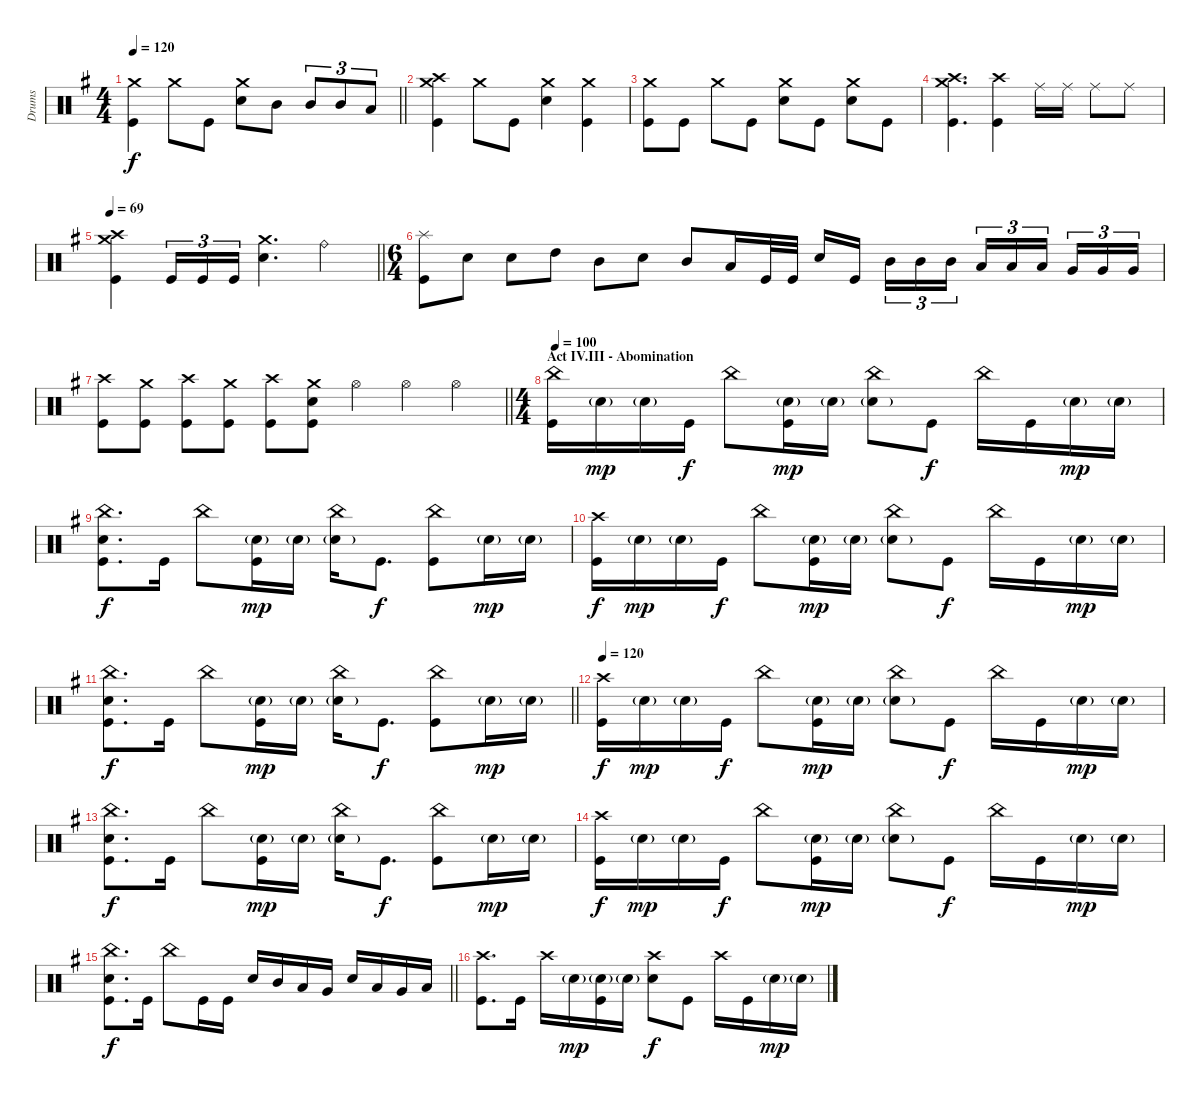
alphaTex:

\track ("Drums" "Drums") {instrument percussion}
\staff
\articulation defaults
\ts (4 4)
\tempo 120
\clef neutral
\barLineRight lightlight
\ks eminor
("Crash medium (hit)" "Kick (hit)").4{dy f} "Crash medium (hit)".8 "Kick (hit)".8 ("Crash medium (hit)" "Electric Snare (hit)").8 "Mid Tom (hit)".8 "Mid Tom (hit)".8{tu (3 2)} "Mid Tom (hit)".8{tu (3 2)} "Low Tom (hit)".8{tu (3 2)} |
("Crash high (hit)" "Crash medium (hit)" "Kick (hit)").4 "Crash medium (hit)".8 "Kick (hit)".8 ("Crash medium (hit)" "Electric Snare (hit)").4 ("Crash medium (hit)" "Kick (hit)").4 |
("Crash medium (hit)" "Kick (hit)").8 "Kick (hit)".8 "Crash medium (hit)".8 "Kick (hit)".8 ("Crash medium (hit)" "Electric Snare (hit)").8 "Kick (hit)".8 ("Crash medium (hit)" "Electric Snare (hit)").8 "Kick (hit)".8 |
("Crash medium (hit)" "Crash high (hit)" "Kick (hit)").4{d} ("Crash high (hit)" "Kick (hit)").4 "Ride (middle)".16 "Ride (middle)".16 "Ride (middle)".8 "Ride (middle)".8 |
\tempo 69
\barLineRight lightlight
("Crash high (hit)" "Crash medium (hit)" "Kick (hit)").4 "Kick (hit)".16{tu (3 2)} "Kick (hit)".16{tu (3 2)} "Kick (hit)".16{tu (3 2)} ("Crash medium (hit)" "Electric Snare (hit)").4{d} "Ride (bell)".4 |
\ts (6 4)
("Splash (hit)" "Kick (hit)").8{volume 15} "Electric Snare (hit)".8 "Electric Snare (hit)".8 "High Tom (hit)".8 "Mid Tom (hit)".8 "Electric Snare (hit)".8 "Mid Tom (hit)".8 "Low Tom (hit)".16 "Kick (hit)".32 "Kick (hit)".32 "Electric Snare (hit)".16 "Kick (hit)".16{beam splitsecondary} "Mid Tom (hit)".16{tu (3 2)} "Mid Tom (hit)".16{tu (3 2)} "Mid Tom (hit)".16{tu (3 2) beam splitsecondary} "Low Tom (hit)".16{tu (3 2)} "Low Tom (hit)".16{tu (3 2)} "Low Tom (hit)".16{tu (3 2) beam splitsecondary} "Very Low Tom (hit)".16{tu (3 2)} "Very Low Tom (hit)".16{tu (3 2)} "Very Low Tom (hit)".16{tu (3 2)} |
\barLineRight lightlight
("Crash high (hit)" "Kick (hit)").8 ("Crash medium (hit)" "Kick (hit)").8 ("Crash high (hit)" "Kick (hit)").8 ("Crash medium (hit)" "Kick (hit)").8 ("Crash high (hit)" "Kick (hit)").8 ("Crash medium (hit)" "Electric Snare (hit)" "Kick (hit)").8 "Hi-Hat (open)".4 "Hi-Hat (open)".4 "Hi-Hat (open)".4 |
\ts (4 4)
\section ("" "Act IV.III - Abomination")
\tempo 100
("China (hit)" "Kick (hit)").16 "Electric Snare (hit)"{g}.16{dy mp} "Electric Snare (hit)"{g}.16 "Kick (hit)".16{dy f} "China (hit)".8 ("Electric Snare (hit)"{g} "Kick (hit)").16{dy mp} "Electric Snare (hit)"{g}.16 ("China (hit)" "Electric Snare (hit)"{g}).8 "Kick (hit)".8{dy f} "China (hit)".16 "Kick (hit)".16 "Electric Snare (hit)"{g}.16{dy mp} "Electric Snare (hit)"{g}.16 |
("China (hit)" "Electric Snare (hit)" "Kick (hit)").8{d dy f} "Kick (hit)".16 "China (hit)".8 ("Electric Snare (hit)"{g} "Kick (hit)").16{dy mp} "Electric Snare (hit)"{g}.16 ("China (hit)" "Electric Snare (hit)"{g}).16 "Kick (hit)".8{d dy f} ("China (hit)" "Kick (hit)").8 "Electric Snare (hit)"{g}.16{dy mp} "Electric Snare (hit)"{g}.16 |
("Crash high (hit)" "Kick (hit)").16{dy f} "Electric Snare (hit)"{g}.16{dy mp} "Electric Snare (hit)"{g}.16 "Kick (hit)".16{dy f} "China (hit)".8 ("Electric Snare (hit)"{g} "Kick (hit)").16{dy mp} "Electric Snare (hit)"{g}.16 ("China (hit)" "Electric Snare (hit)"{g}).8 "Kick (hit)".8{dy f} "China (hit)".16 "Kick (hit)".16 "Electric Snare (hit)"{g}.16{dy mp} "Electric Snare (hit)"{g}.16 |
\barLineRight lightlight
("China (hit)" "Electric Snare (hit)" "Kick (hit)").8{d dy f} "Kick (hit)".16 "China (hit)".8 ("Electric Snare (hit)"{g} "Kick (hit)").16{dy mp} "Electric Snare (hit)"{g}.16 ("China (hit)" "Electric Snare (hit)"{g}).16 "Kick (hit)".8{d dy f} ("China (hit)" "Kick (hit)").8 "Electric Snare (hit)"{g}.16{dy mp} "Electric Snare (hit)"{g}.16 |
\tempo 120
("Crash high (hit)" "Kick (hit)").16{dy f} "Electric Snare (hit)"{g}.16{dy mp} "Electric Snare (hit)"{g}.16 "Kick (hit)".16{dy f} "China (hit)".8 ("Electric Snare (hit)"{g} "Kick (hit)").16{dy mp} "Electric Snare (hit)"{g}.16 ("China (hit)" "Electric Snare (hit)"{g}).8 "Kick (hit)".8{dy f} "China (hit)".16 "Kick (hit)".16 "Electric Snare (hit)"{g}.16{dy mp} "Electric Snare (hit)"{g}.16 |
("China (hit)" "Electric Snare (hit)" "Kick (hit)").8{d dy f} "Kick (hit)".16 "China (hit)".8 ("Electric Snare (hit)"{g} "Kick (hit)").16{dy mp} "Electric Snare (hit)"{g}.16 ("China (hit)" "Electric Snare (hit)"{g}).16 "Kick (hit)".8{d dy f} ("China (hit)" "Kick (hit)").8 "Electric Snare (hit)"{g}.16{dy mp} "Electric Snare (hit)"{g}.16 |
("Crash high (hit)" "Kick (hit)").16{dy f} "Electric Snare (hit)"{g}.16{dy mp} "Electric Snare (hit)"{g}.16 "Kick (hit)".16{dy f} "China (hit)".8 ("Electric Snare (hit)"{g} "Kick (hit)").16{dy mp} "Electric Snare (hit)"{g}.16 ("China (hit)" "Electric Snare (hit)"{g}).8 "Kick (hit)".8{dy f} "China (hit)".16 "Kick (hit)".16 "Electric Snare (hit)"{g}.16{dy mp} "Electric Snare (hit)"{g}.16 |
\barLineRight lightlight
("China (hit)" "Electric Snare (hit)" "Kick (hit)").8{d dy f} "Kick (hit)".16 "China (hit)".8 "Kick (hit)".16 "Kick (hit)".16 "Electric Snare (hit)".16 "Mid Tom (hit)".16 "Low Tom (hit)".16 "Very Low Tom (hit)".16 "Electric Snare (hit)".16 "Low Tom (hit)".16 "Very Low Tom (hit)".16 "Low Floor Tom (hit)".16 |
\section ("" "")
("Crash high (hit)" "Kick (hit)").8{d} "Kick (hit)".16 "Crash high (hit)".16 "Electric Snare (hit)"{g}.16{dy mp} ("Electric Snare (hit)"{g} "Kick (hit)").16 "Electric Snare (hit)"{g}.16 ("Crash high (hit)" "Electric Snare (hit)").8{dy f} "Kick (hit)".8 "Crash high (hit)".16 "Kick (hit)".16 "Electric Snare (hit)"{g}.16{dy mp} "Electric Snare (hit)"{g}.16
